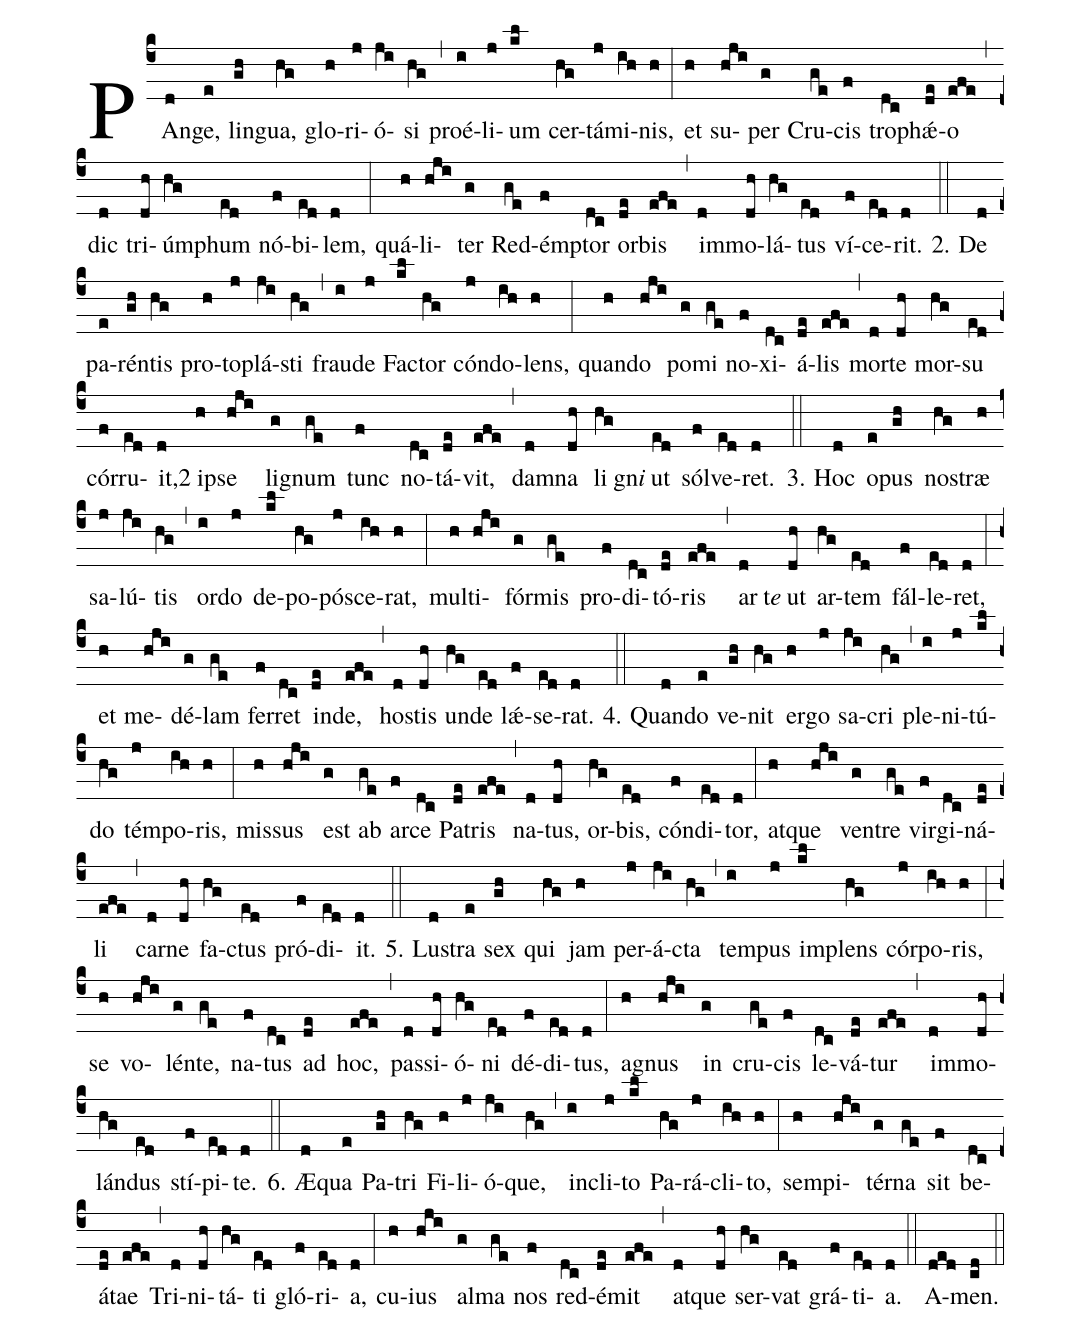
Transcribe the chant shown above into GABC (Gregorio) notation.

%%
(c4)PAn(d)ge,(e) lin(gh)gua,(hg) glo(h)ri(j)ó(ji)si(hg) (,)
proé(i)li(j)um(kl) cer(hg)tá(j)mi(ih)nis,(h) (:)
et(h) su(hji)per(g) Cru(ge)cis(f) tro(dc)ph{<sp>'ae</sp>}(de)o(efe) (,)
dic(d) tri(dh)úm(hg)phum(ed) nó(f)bi(ed)lem,(d) (:)
quá(h)li(hji)ter(g) Red(ge)ém(f)ptor(dc) or(de)bis(efe) (,)
im(d)mo(dh)lá(hg)tus(ed) ví(f)ce(ed)rit.(d) (::)

2. De(d) pa(e)rén(gh)tis(hg) pro(h)to(j)plá(ji)sti(hg) (,)
frau(i)de(j) Fa(kl)ctor(hg) cón(j)do(ih)lens,(h) (:)
quan(h)do(hji) po(g)mi(ge) no(f)xi(dc)á(de)lis(efe) (,)
mor(d)te(dh) mor(hg)su(ed) cór(f)ru(ed)it(d),2
i(h)pse(hji) li(g)gnum(ge) tunc(f) no(dc)tá(de)vit,(efe) (,)
dam(d)na(dh) li(hg)gn<i>i</i>() ut(ed) sól(f)ve(ed)ret.(d) (::)

3. Hoc(d) o(e)pus(gh) no(hg)stræ(h) sa(j)lú(ji)tis(hg) (,)
or(i)do(j) de(kl)po(hg)pó(j)sce(ih)rat,(h) (:)
mul(h)ti(hji)fór(g)mis(ge) pro(f)di(dc)tó(de)ris(efe) (,)
ar(d)t<i>e</i>() ut(dh) ar(hg)tem(ed) fál(f)le(ed)ret,(d) (:)
et(h) me(hji)dé(g)lam(ge) fer(f)ret(dc) in(de)de,(efe) (,)
ho(d)stis(dh) un(hg)de(ed) l{<sp>'ae</sp>}(f)se(ed)rat.(d) (::)

4. Quan(d)do(e) ve(gh)nit(hg) er(h)go(j) sa(ji)cri(hg) (,)
ple(i)ni(j)tú(kl)do(hg) tém(j)po(ih)ris,(h) (:)
mis(h)sus(hji) est(g) ab(ge) ar(f)ce(dc) Pa(de)tris(efe) (,)
na(d)tus,(dh) or(hg)bis,(ed) cón(f)di(ed)tor,(d) (:)
at(h)que(hji) ven(g)tre(ge) vir(f)gi(dc)ná(de)li(efe) (,)
car(d)ne(dh) fa(hg)ctus(ed) pró(f)di(ed)it.(d) (::)

5. Lu(d)stra(e) sex(gh) qui(hg) jam(h) per(j)á(ji)cta(hg) (,)
tem(i)pus(j) im(kl)plens(hg) cór(j)po(ih)ris,(h) (:)
se(h) vo(hji)lén(g)te,(ge) na(f)tus(dc) ad(de) hoc,(efe) (,)
pas(d)si(dh)ó(hg)ni(ed) dé(f)di(ed)tus,(d) (:)
a(h)gnus(hji) in(g) cru(ge)cis(f) le(dc)vá(de)tur(efe) (,)
im(d)mo(dh)lán(hg)dus(ed) stí(f)pi(ed)te.(d) (::)

6. Æ(d)qua(e) Pa(gh)tri(hg) Fi(h)li(j)ó(ji)que,(hg) (,)
in(i)cli(j)to(kl) Pa(hg)rá(j)cli(ih)to,(h) (:)
sem(h)pi(hji)tér(g)na(ge) sit(f) be(dc)á(de)tae(efe) (,)
Tri(d)ni(dh)tá(hg)ti(ed) gló(f)ri(ed)a,(d) (:)
cu(h)ius(hji) al(g)ma(ge) nos(f) red(dc)é(de)mit(efe) (,)
at(d)que(dh) ser(hg)vat(ed) grá(f)ti(ed)a.(d) (::)
A(ded)men.(cd) (::)
